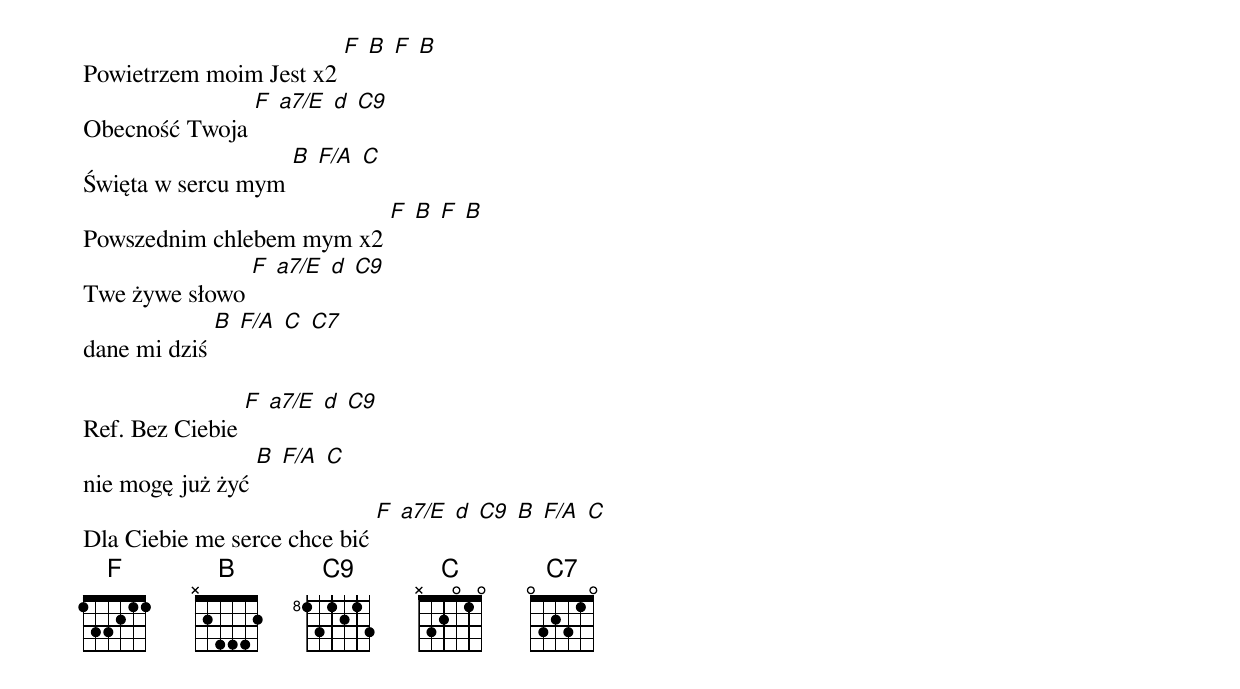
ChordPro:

Powietrzem moim Jest x2 [F] [B] [F] [B]
Obecność Twoja [F] [a7/E] [d] [C9]
Święta w sercu mym [B] [F/A] [C]
Powszednim chlebem mym x2 [F] [B] [F] [B]
Twe żywe słowo [F] [a7/E] [d] [C9]
dane mi dziś [B] [F/A] [C] [C7]

Ref. Bez Ciebie [F] [a7/E] [d] [C9]
nie mogę już żyć [B] [F/A] [C]
Dla Ciebie me serce chce bić [F] [a7/E] [d] [C9] [B] [F/A] [C]
